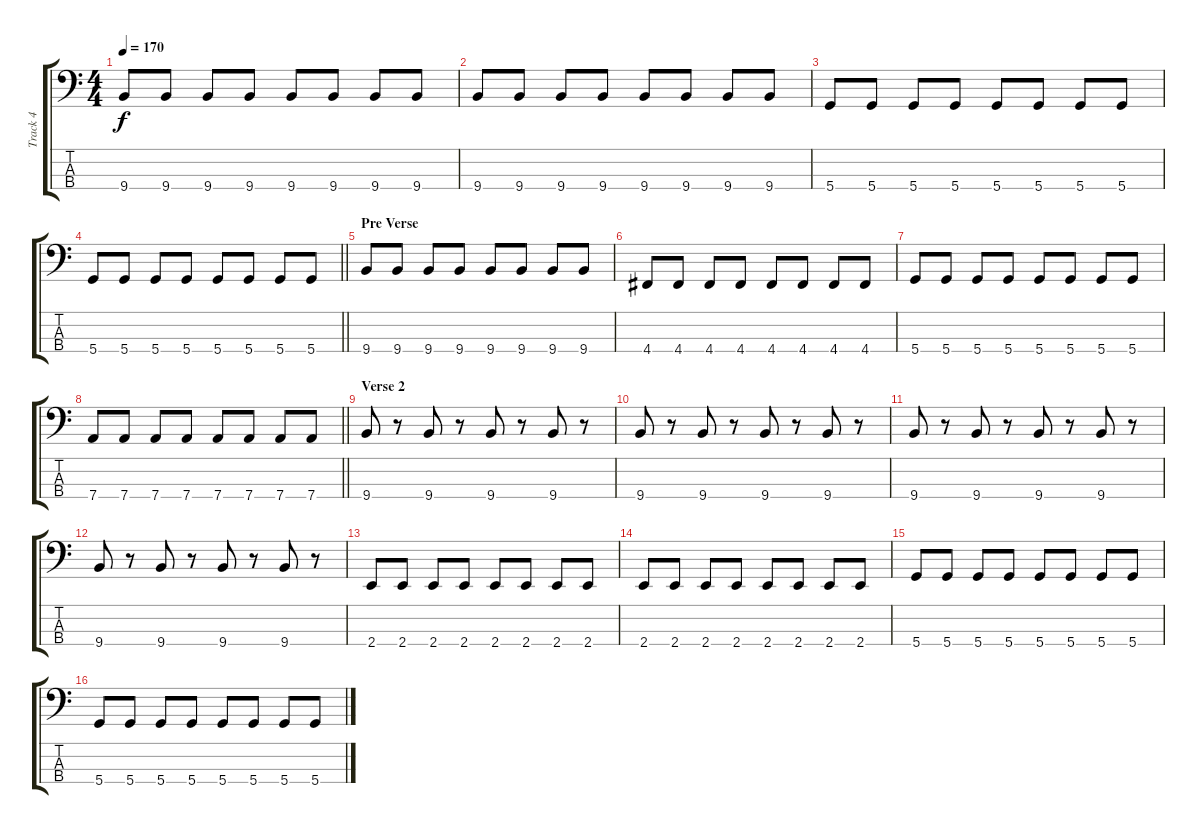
\track ("Track 4" "Track 4") {instrument electricbassfinger}
\staff {score tabs}
\tuning (G2 D2 A1 D1) {hide}
\ts (4 4)
\tempo 170
\clef f4
\ks c
9.4.8{dy f} 9.4.8 9.4.8 9.4.8 9.4.8 9.4.8 9.4.8 9.4.8 |
9.4.8 9.4.8 9.4.8 9.4.8 9.4.8 9.4.8 9.4.8 9.4.8 |
5.4.8 5.4.8 5.4.8 5.4.8 5.4.8 5.4.8 5.4.8 5.4.8 |
\barLineRight lightlight
5.4.8 5.4.8 5.4.8 5.4.8 5.4.8 5.4.8 5.4.8 5.4.8 |
\section ("" "Pre Verse")
9.4.8 9.4.8 9.4.8 9.4.8 9.4.8 9.4.8 9.4.8 9.4.8 |
4.4.8 4.4.8 4.4.8 4.4.8 4.4.8 4.4.8 4.4.8 4.4.8 |
5.4.8 5.4.8 5.4.8 5.4.8 5.4.8 5.4.8 5.4.8 5.4.8 |
\barLineRight lightlight
7.4.8 7.4.8 7.4.8 7.4.8 7.4.8 7.4.8 7.4.8 7.4.8 |
\section ("" "Verse 2")
9.4.8 r.8 9.4.8 r.8 9.4.8 r.8 9.4.8 r.8 |
9.4.8 r.8 9.4.8 r.8 9.4.8 r.8 9.4.8 r.8 |
9.4.8 r.8 9.4.8 r.8 9.4.8 r.8 9.4.8 r.8 |
9.4.8 r.8 9.4.8 r.8 9.4.8 r.8 9.4.8 r.8 |
2.4.8 2.4.8 2.4.8 2.4.8 2.4.8 2.4.8 2.4.8 2.4.8 |
2.4.8 2.4.8 2.4.8 2.4.8 2.4.8 2.4.8 2.4.8 2.4.8 |
5.4.8 5.4.8 5.4.8 5.4.8 5.4.8 5.4.8 5.4.8 5.4.8 |
5.4.8 5.4.8 5.4.8 5.4.8 5.4.8 5.4.8 5.4.8 5.4.8
